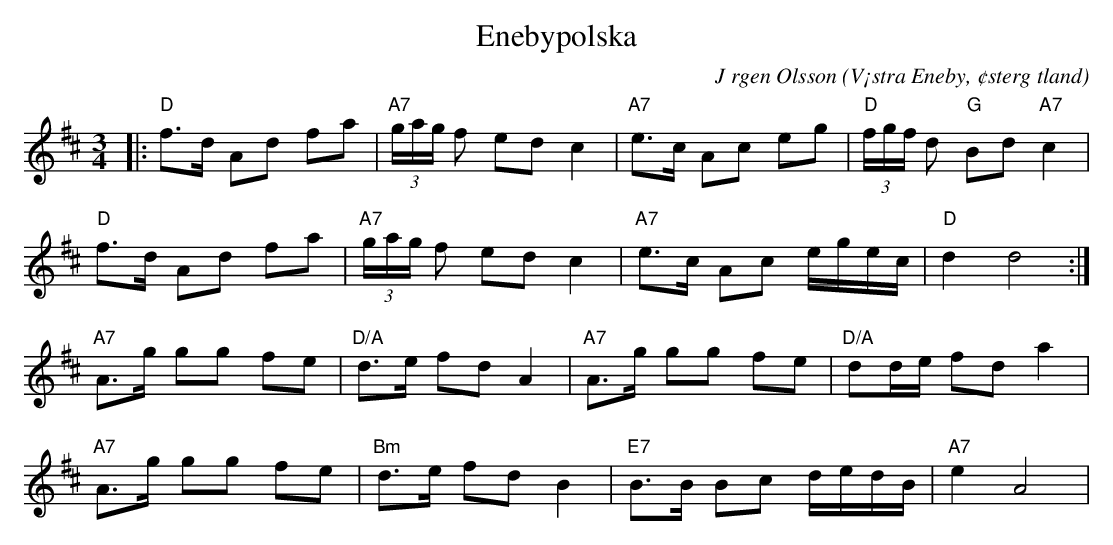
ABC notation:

X:1
T:Enebypolska
C:J rgen Olsson
O:V¡stra Eneby, ¢sterg tland
M:3/4
L:1/8
K:D
|:"D"f>d Ad fa|"A7"(3g/a/g/ f ed c2|"A7"e>c Ac eg|"D"(3f/g/f/ d "G"Bd "A7"c2|
"D"f>d Ad fa|"A7"(3g/a/g/ f ed c2|"A7"e>c Ac e/g/e/c/|"D"d2 d4:|
"A7"A>g gg fe|"D/A"d>e fd A2|"A7"A>g gg fe|"D/A" dd/e/ fd a2|
"A7"A>g gg fe|"Bm"d>e fd B2|"E7"B>B Bc d/e/d/B/|"A7" e2 A4|
